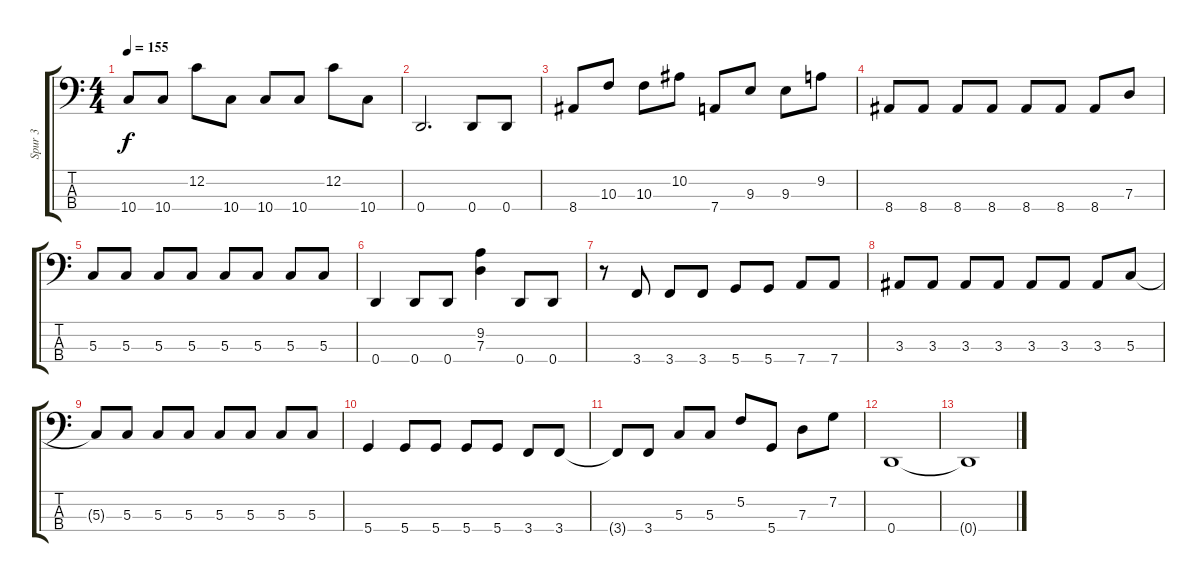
\track ("Spur 3" "Spur 3") {instrument electricbasspick}
\staff {score tabs}
\tuning (F2 C2 G1 D1) {hide}
\ts (4 4)
\tempo 155
\clef f4
\ks c
10.4.8{dy f} 10.4.8 12.2.8 10.4.8 10.4.8 10.4.8 12.2.8 10.4.8 |
0.4.2{d} 0.4.8 0.4.8 |
8.4.8 10.3.8 10.3.8 10.2.8 7.4.8 9.3.8 9.3.8 9.2.8 |
8.4.8 8.4.8 8.4.8 8.4.8 8.4.8 8.4.8 8.4.8 7.3.8 |
5.3.8 5.3.8 5.3.8 5.3.8 5.3.8 5.3.8 5.3.8 5.3.8 |
0.4.4 0.4.8 0.4.8 (9.2 7.3).4 0.4.8 0.4.8 |
r.8 3.4.8 3.4.8 3.4.8 5.4.8 5.4.8 7.4.8 7.4.8 |
3.3.8 3.3.8 3.3.8 3.3.8 3.3.8 3.3.8 3.3.8 5.3.8 |
5.3{t}.8 5.3.8 5.3.8 5.3.8 5.3.8 5.3.8 5.3.8 5.3.8 |
5.4.4 5.4.8 5.4.8 5.4.8 5.4.8 3.4.8 3.4.8 |
3.4{t}.8 3.4.8 5.3.8 5.3.8 5.2.8 5.4.8 7.3.8 7.2.8 |
0.4.1 |
0.4{t}.1
